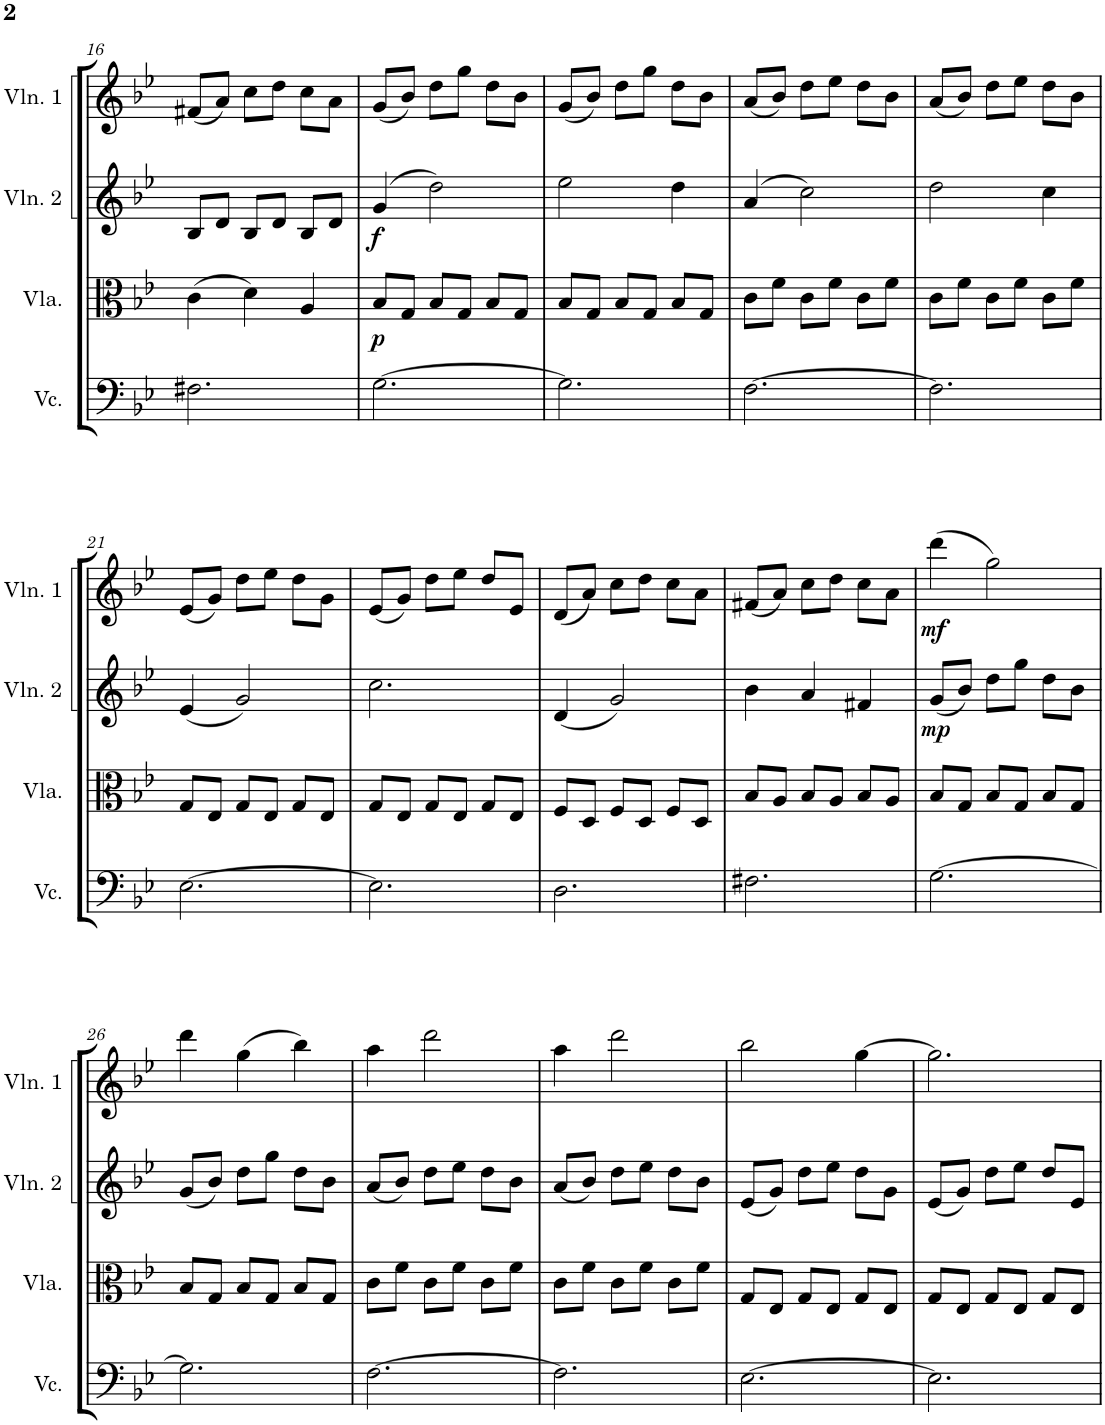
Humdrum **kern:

**kern	**kern	**dynam	**kern	**dynam	**kern	**dynam
*part4	*part3	*part3	*part2	*part2	*part1	*part1
*staff4	*staff3	*staff3	*staff2	*staff2	*staff1	*staff1
*I"Violoncello	*I"Viola	*	*I"Violin 2	*	*I"Violin 1	*
*I'Vc.	*I'Vla.	*	*I'Vln. 2	*	*I'Vln. 1	*
!!LO:PB:g=z
*clefF4	*clefC3	*	*clefG2	*	*clefG2	*
*k[b-e-]	*k[b-e-]	*	*k[b-e-]	*	*k[b-e-]	*
*M3/4	*M3/4	*	*M3/4	*	*M3/4	*
=16	=16	=16	=16	=16	=16	=16
2.F#X\	(4c\	.	8B-/L	.	(8f#X/L	.
.	.	.	8d/J	.	8a/J)	.
.	4d\)	.	8B-/L	.	8cc\L	.
.	.	.	8d/J	.	8dd\J	.
.	4A/	.	8B-/L	.	8cc\L	.
.	.	.	8d/J	.	8a\J	.
=17	=17	=17	=17	=17	=17	=17
!	!	!LO:DY:b	!	!LO:DY:b	!	!
[2.G\	8B-/L	p	(4g/	f	(8g/L	.
.	8G/J	.	.	.	8b-/J)	.
.	8B-/L	.	2dd\)	.	8dd\L	.
.	8G/J	.	.	.	8gg\J	.
.	8B-/L	.	.	.	8dd\L	.
.	8G/J	.	.	.	8b-\J	.
=18	=18	=18	=18	=18	=18	=18
2.G\]	8B-/L	.	2ee-\	.	(8g/L	.
.	8G/J	.	.	.	8b-/J)	.
.	8B-/L	.	.	.	8dd\L	.
.	8G/J	.	.	.	8gg\J	.
.	8B-/L	.	4dd\	.	8dd\L	.
.	8G/J	.	.	.	8b-\J	.
=19	=19	=19	=19	=19	=19	=19
[2.F\	8c\L	.	(4a/	.	(8a/L	.
.	8f\J	.	.	.	8b-/J)	.
.	8c\L	.	2cc\)	.	8dd\L	.
.	8f\J	.	.	.	8ee-\J	.
.	8c\L	.	.	.	8dd\L	.
.	8f\J	.	.	.	8b-\J	.
=20	=20	=20	=20	=20	=20	=20
2.F\]	8c\L	.	2dd\	.	(8a/L	.
.	8f\J	.	.	.	8b-/J)	.
.	8c\L	.	.	.	8dd\L	.
.	8f\J	.	.	.	8ee-\J	.
.	8c\L	.	4cc\	.	8dd\L	.
.	8f\J	.	.	.	8b-\J	.
!!LO:LB:g=z
=21	=21	=21	=21	=21	=21	=21
[2.E-\	8G/L	.	(4e-/	.	(8e-/L	.
.	8E-/J	.	.	.	8g/J)	.
.	8G/L	.	2g/)	.	8dd\L	.
.	8E-/J	.	.	.	8ee-\J	.
.	8G/L	.	.	.	8dd\L	.
.	8E-/J	.	.	.	8g\J	.
=22	=22	=22	=22	=22	=22	=22
2.E-\]	8G/L	.	2.cc\	.	(8e-/L	.
.	8E-/J	.	.	.	8g/J)	.
.	8G/L	.	.	.	8dd\L	.
.	8E-/J	.	.	.	8ee-\J	.
.	8G/L	.	.	.	8dd/L	.
.	8E-/J	.	.	.	8e-/J	.
=23	=23	=23	=23	=23	=23	=23
2.D\	8F/L	.	(4d/	.	(8d/L	.
.	8D/J	.	.	.	8a/J)	.
.	8F/L	.	2g/)	.	8cc\L	.
.	8D/J	.	.	.	8dd\J	.
.	8F/L	.	.	.	8cc\L	.
.	8D/J	.	.	.	8a\J	.
=24	=24	=24	=24	=24	=24	=24
2.F#X\	8B-/L	.	4b-\	.	(8f#X/L	.
.	8A/J	.	.	.	8a/J)	.
.	8B-/L	.	4a/	.	8cc\L	.
.	8A/J	.	.	.	8dd\J	.
.	8B-/L	.	4f#X/	.	8cc\L	.
.	8A/J	.	.	.	8a\J	.
=25	=25	=25	=25	=25	=25	=25
!	!	!	!	!LO:DY:b	!	!LO:DY:b
[2.G\	8B-/L	.	(8g/L	mp	(4ddd\	mf
.	8G/J	.	8b-/J)	.	.	.
.	8B-/L	.	8dd\L	.	2gg\)	.
.	8G/J	.	8gg\J	.	.	.
.	8B-/L	.	8dd\L	.	.	.
.	8G/J	.	8b-\J	.	.	.
!!LO:LB:g=z
=26	=26	=26	=26	=26	=26	=26
2.G\]	8B-/L	.	(8g/L	.	4ddd\	.
.	8G/J	.	8b-/J)	.	.	.
.	8B-/L	.	8dd\L	.	(4gg\	.
.	8G/J	.	8gg\J	.	.	.
.	8B-/L	.	8dd\L	.	4bb-\)	.
.	8G/J	.	8b-\J	.	.	.
=27	=27	=27	=27	=27	=27	=27
[2.F\	8c\L	.	(8a/L	.	4aa\	.
.	8f\J	.	8b-/J)	.	.	.
.	8c\L	.	8dd\L	.	2ddd\	.
.	8f\J	.	8ee-\J	.	.	.
.	8c\L	.	8dd\L	.	.	.
.	8f\J	.	8b-\J	.	.	.
=28	=28	=28	=28	=28	=28	=28
2.F\]	8c\L	.	(8a/L	.	4aa\	.
.	8f\J	.	8b-/J)	.	.	.
.	8c\L	.	8dd\L	.	2ddd\	.
.	8f\J	.	8ee-\J	.	.	.
.	8c\L	.	8dd\L	.	.	.
.	8f\J	.	8b-\J	.	.	.
=29	=29	=29	=29	=29	=29	=29
[2.E-\	8G/L	.	(8e-/L	.	2bb-\	.
.	8E-/J	.	8g/J)	.	.	.
.	8G/L	.	8dd\L	.	.	.
.	8E-/J	.	8ee-\J	.	.	.
.	8G/L	.	8dd\L	.	[4gg\	.
.	8E-/J	.	8g\J	.	.	.
=30	=30	=30	=30	=30	=30	=30
2.E-\]	8G/L	.	(8e-/L	.	2.gg\]	.
.	8E-/J	.	8g/J)	.	.	.
.	8G/L	.	8dd\L	.	.	.
.	8E-/J	.	8ee-\J	.	.	.
.	8G/L	.	8dd/L	.	.	.
.	8E-/J	.	8e-/J	.	.	.
=	=	=	=	=	=	=
*-	*-	*-	*-	*-	*-	*-
